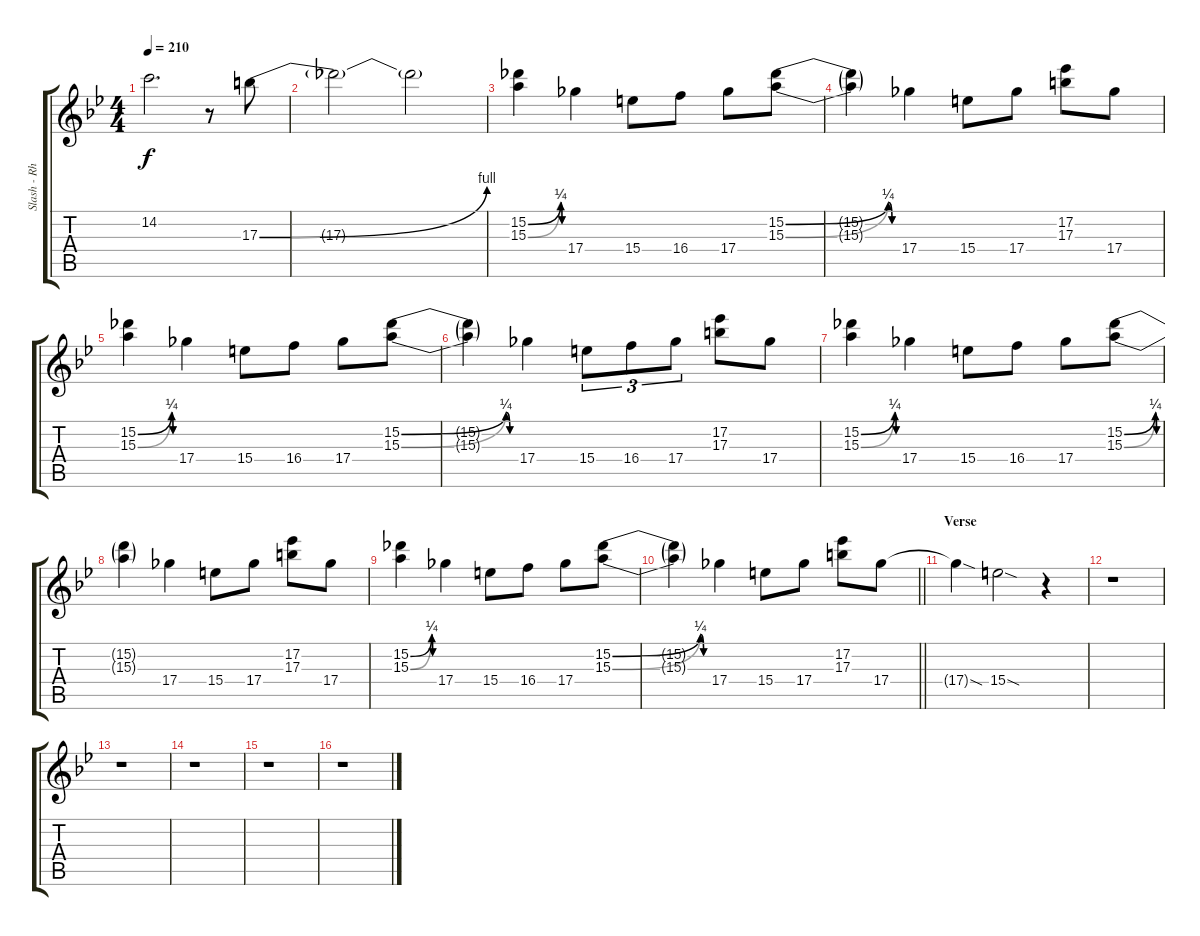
\track ("Slash - Rhytm & Fills" "Slash - Rh") {instrument distortionguitar}
\staff {score tabs}
\tuning (Eb4 Bb3 Gb3 Db3 Ab2 Eb2) {hide}
\ts (4 4)
\tempo 210
\clef g2
\ks bb
14.2{t}.2{d dy f} r.8 17.3{be (bend 0 0 60 4)}.8 |
17.3{t}.2 17.3{t}.2 |
(15.2{be (custom 0 0 55 1 57 0 60 0)} 15.3{be (custom 0 0 54 1 57 0 60 0)}).4 17.4.4 15.4.8 16.4.8 17.4.8 (15.2{be (custom 0 0 53 1 55 0 60 0)} 15.3{be (custom 0 0 53 1 55 0 60 0)}).8 |
(15.2{t} 15.3{t}).4 17.4.4 15.4.8 17.4.8 (17.2 17.3).8 17.4.8 |
(15.2{be (custom 0 0 55 1 57 0 60 0)} 15.3{be (custom 0 0 54 1 57 0 60 0)}).4 17.4.4 15.4.8 16.4.8 17.4.8 (15.2{be (custom 0 0 53 1 55 0 60 0)} 15.3{be (custom 0 0 53 1 55 0 60 0)}).8 |
(15.2{t} 15.3{t}).4 17.4.4 15.4.8{tu (3 2)} 16.4.8{tu (3 2)} 17.4.8{tu (3 2)} (17.2 17.3).8 17.4.8 |
(15.2{be (custom 0 0 55 1 57 0 60 0)} 15.3{be (custom 0 0 54 1 57 0 60 0)}).4 17.4.4 15.4.8 16.4.8 17.4.8 (15.2{be (custom 0 0 53 1 55 0 60 0)} 15.3{be (custom 0 0 53 1 55 0 60 0)}).8 |
(15.2{t} 15.3{t}).4 17.4.4 15.4.8 17.4.8 (17.2 17.3).8 17.4.8 |
(15.2{be (custom 0 0 55 1 57 0 60 0)} 15.3{be (custom 0 0 54 1 57 0 60 0)}).4 17.4.4 15.4.8 16.4.8 17.4.8 (15.2{be (custom 0 0 53 1 55 0 60 0)} 15.3{be (custom 0 0 53 1 55 0 60 0)}).8 |
\barLineRight lightlight
(15.2{t} 15.3{t}).4 17.4.4 15.4.8 17.4.8 (17.2 17.3).8 17.4.8 |
\section ("" "Verse")
17.4{sod t}.4 15.4{sod}.2 r.4 |
r.1 |
r.1 |
r.1 |
r.1 |
r.1
